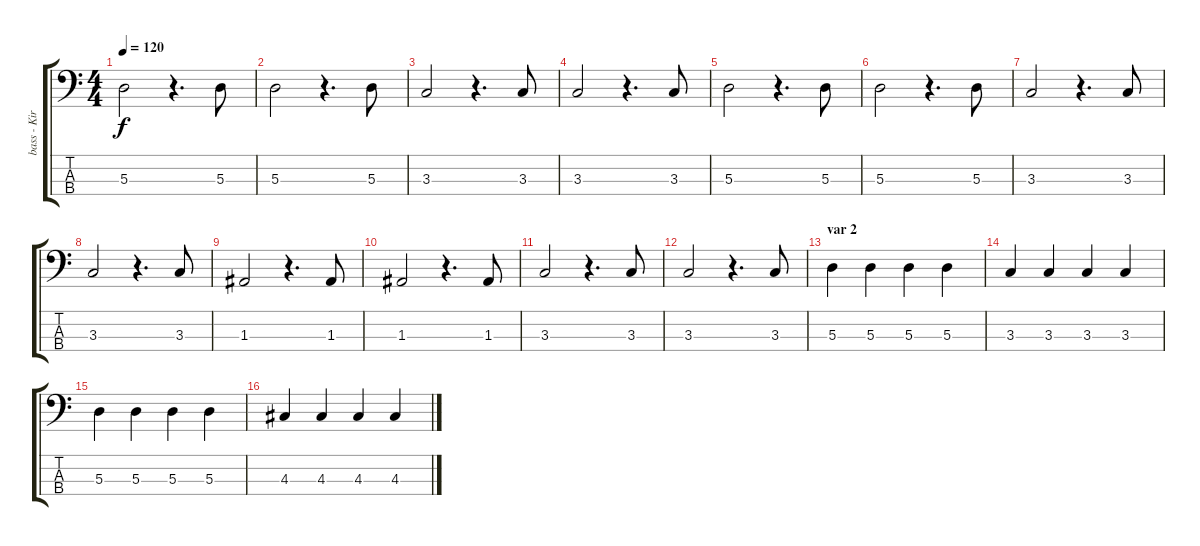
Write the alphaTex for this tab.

\track ("bass - Kiril" "bass - Kir") {instrument electricbasspick}
\staff {score tabs}
\tuning (G2 D2 A1 E1) {hide}
\ts (4 4)
\tempo 120
\clef f4
\ks c
5.3.2{dy f} r.4{d} 5.3.8 |
5.3.2 r.4{d} 5.3.8 |
3.3.2 r.4{d} 3.3.8 |
3.3.2 r.4{d} 3.3.8 |
5.3.2 r.4{d} 5.3.8 |
5.3.2 r.4{d} 5.3.8 |
3.3.2 r.4{d} 3.3.8 |
3.3.2 r.4{d} 3.3.8 |
1.3.2 r.4{d} 1.3.8 |
1.3.2 r.4{d} 1.3.8 |
3.3.2 r.4{d} 3.3.8 |
3.3.2 r.4{d} 3.3.8 |
\section ("" "var 2")
5.3.4 5.3.4 5.3.4 5.3.4 |
3.3.4 3.3.4 3.3.4 3.3.4 |
5.3.4 5.3.4 5.3.4 5.3.4 |
4.3.4 4.3.4 4.3.4 4.3.4
